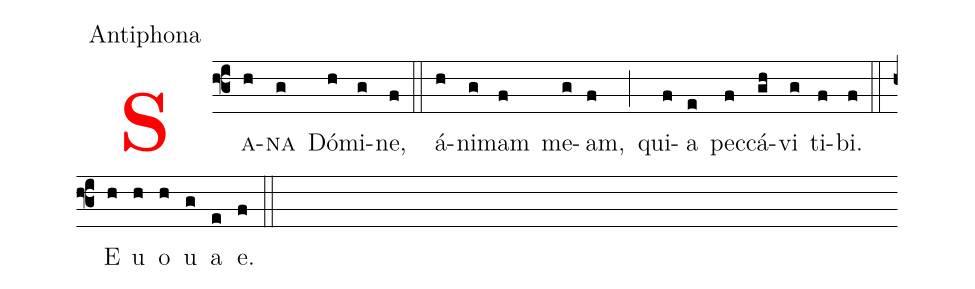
office-part: Antiphona;
%%
<v>\bf\textcolor{red}{S}</v><v>\sc{a}</v>(f3h)<v>\sc{na}</v>(g) Dó(h)mi(g)ne,(f) (::) á(h)ni(g)mam(f) me(g)am,(f)
(;) qui(f)a(e) pec(f)cá(gh)vi(g) ti(f)bi.(f) (::) E(h) u(h) o(h) u(g) a(e) e.(f) (::)
